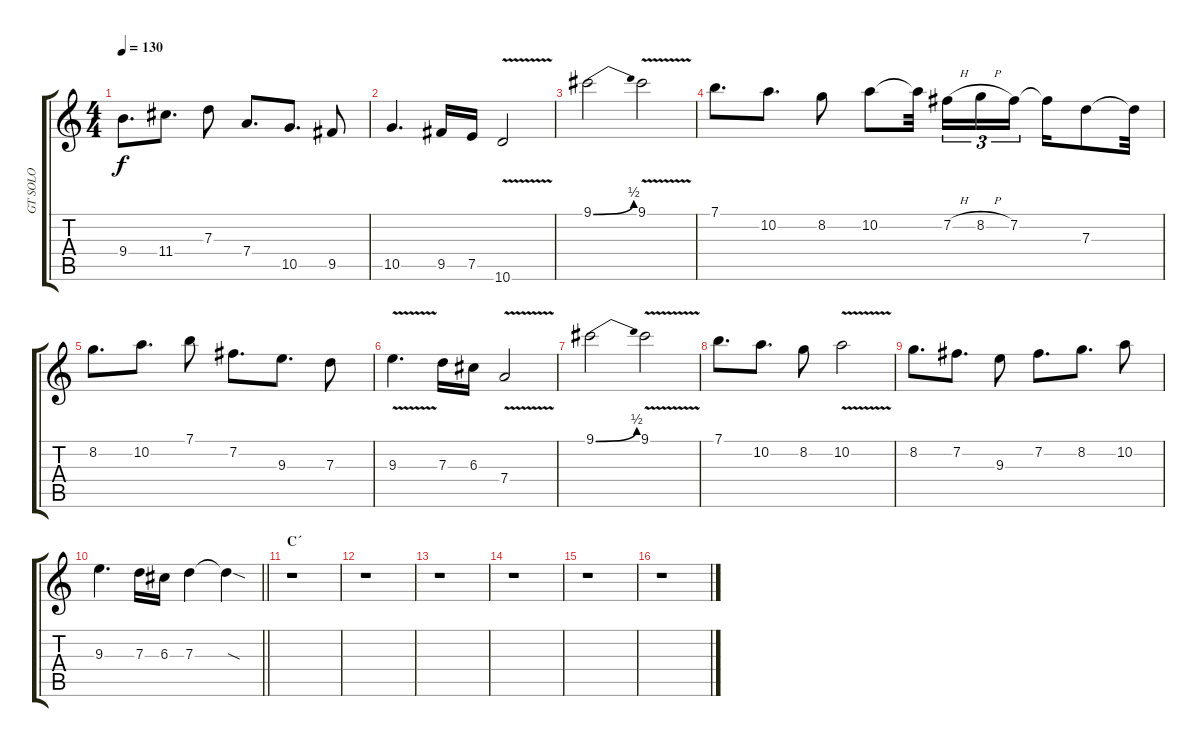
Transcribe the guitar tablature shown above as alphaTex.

\track ("GT SOLO" "GT SOLO") {instrument distortionguitar}
\staff {score tabs}
\tuning (E4 B3 G3 D3 A2 E2) {hide}
\ts (4 4)
\tempo 130
\clef g2
\ks c
9.4.8{d dy f} 11.4.8{d} 7.3.8 7.4.8{d} 10.5.8{d} 9.5.8 |
10.5.4{d} 9.5.16 7.5.16 10.6{v}.2 |
9.1{be (bend 0 0 60 2)}.2 9.1{v}.2 |
7.1.8{d} 10.2.8{d} 8.2.8 10.2.8 10.2{t}.32{beam splitsecondary} 7.2{h}.16{tu (3 2)} 8.2{h}.16{tu (3 2)} 7.2.16{tu (3 2)} 7.2{t}.16 7.3.8 7.3{t}.32 |
8.2.8{d} 10.2.8{d} 7.1.8 7.2.8{d} 9.3.8{d} 7.3.8 |
9.3{v}.4{d} 7.3.16 6.3.16 7.4{v}.2 |
9.1{be (bend 0 0 60 2)}.2 9.1{v}.2 |
7.1.8{d} 10.2.8{d} 8.2.8 10.2{v}.2 |
8.2.8{d} 7.2.8{d} 9.3.8 7.2.8{d} 8.2.8{d} 10.2.8 |
\barLineRight lightlight
9.3.4{d} 7.3.16 6.3.16 7.3.4 7.3{sod t}.4 |
\section ("" "C´")
r.1 |
r.1 |
r.1 |
r.1 |
r.1 |
r.1
